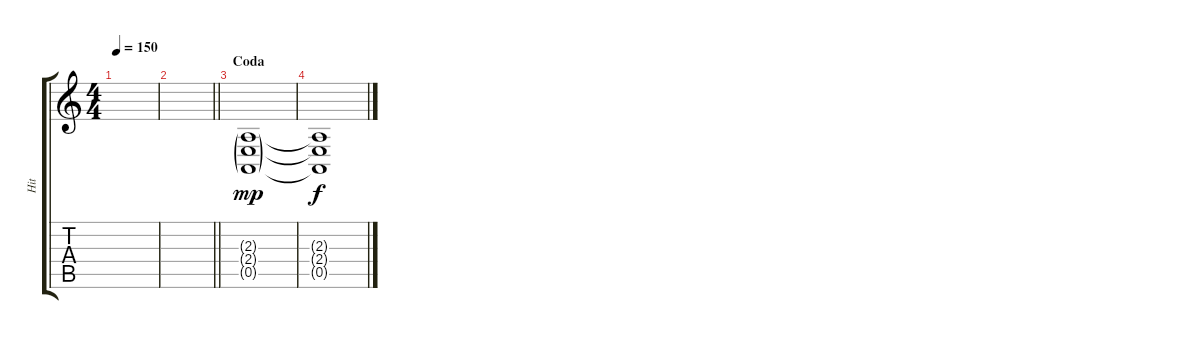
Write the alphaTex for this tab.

\track ("Hit" "Hit") {instrument orchestrahit}
\staff {score tabs}
\tuning (E4 B3 G3 D3 A2 E2) {hide}
\ts (4 4)
\tempo 150
\clef g2
\ks c
|
\barLineRight lightlight
|
\section ("" "Coda")
(2.3{g} 2.4{g} 0.5{g}).1{dy mp} |
(2.3{t} 2.4{t} 0.5{t}).1{dy f}
